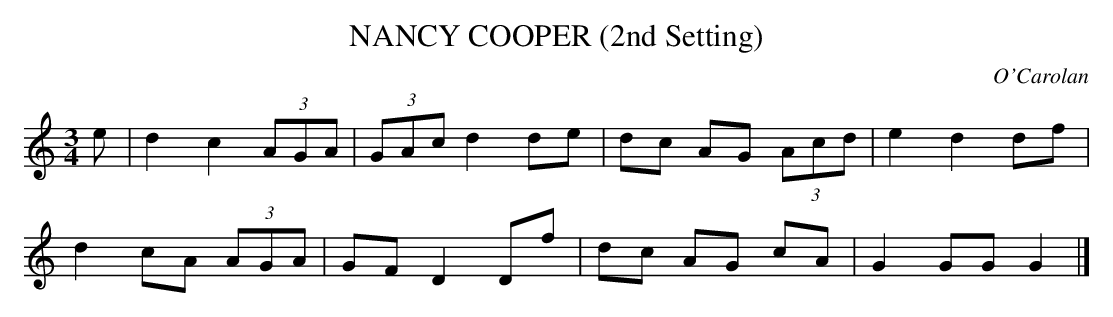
X:1
T:NANCY COOPER (2nd Setting)
C:O'Carolan
M:3/4
L:1/8
K:C
e|d2 c2 (3AGA|(3GAc d2 de|dc AG (3Acd|e2 d2 df|
d2 cA (3AGA|GF D2 Df|dc AG cA|G2 GG G2 |]
